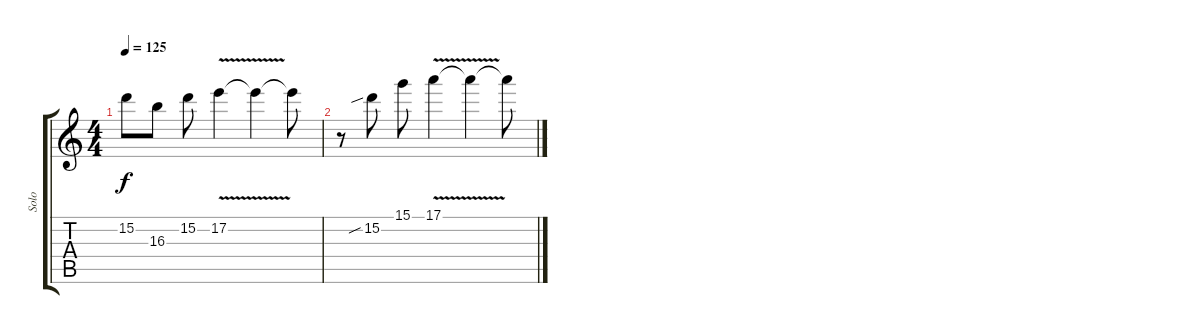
\track ("Solo" "Solo") {instrument overdrivenguitar}
\staff {score tabs}
\tuning (E4 B3 G3 D3 A2 E2) {hide}
\ts (4 4)
\tempo 125
\clef g2
\ks c
15.2.8{dy f} 16.3.8 15.2.8 17.2{v}.4 17.2{t}.4 17.2{t}.8 |
r.8 15.2{sib}.8 15.1.8 17.1{v}.4 17.1{t}.4 17.1{t}.8
